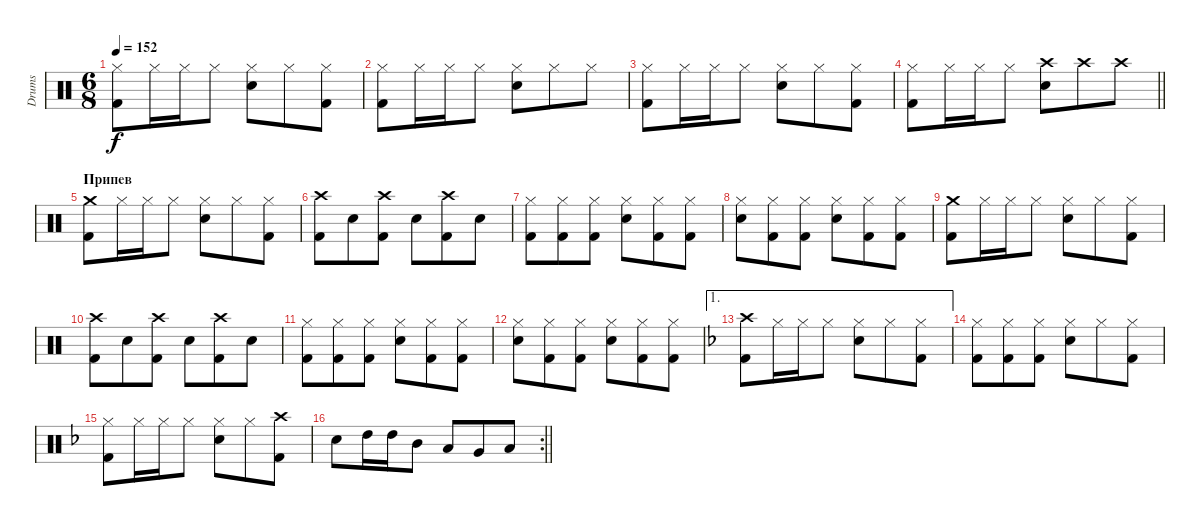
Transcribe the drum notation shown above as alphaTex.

\track ("Drums" "Drums") {instrument percussion}
\staff {score}
\articulation defaults
\ts (6 8)
\tempo 152
\clef neutral
\ks c
("Hi-Hat (closed)" "Kick (hit) 2").8{dy f} "Hi-Hat (closed)".16 "Hi-Hat (closed)".16 "Hi-Hat (closed)".8 ("Electric Snare (hit)" "Hi-Hat (closed)").8 "Hi-Hat (closed)".8 ("Hi-Hat (closed)" "Kick (hit) 2").8 |
("Hi-Hat (closed)" "Kick (hit) 2").8 "Hi-Hat (closed)".16 "Hi-Hat (closed)".16 "Hi-Hat (closed)".8 ("Electric Snare (hit)" "Hi-Hat (closed)").8 "Hi-Hat (closed)".8 "Hi-Hat (closed)".8 |
("Hi-Hat (closed)" "Kick (hit) 2").8 "Hi-Hat (closed)".16 "Hi-Hat (closed)".16 "Hi-Hat (closed)".8 ("Electric Snare (hit)" "Hi-Hat (closed)").8 "Hi-Hat (closed)".8 ("Hi-Hat (closed)" "Kick (hit) 2").8 |
\barLineRight lightlight
("Hi-Hat (closed)" "Kick (hit) 2").8 "Hi-Hat (closed)".16 "Hi-Hat (closed)".16 "Hi-Hat (closed)".8 ("Electric Snare (hit)" "Crash high (hit)").8 "Crash high (hit)".8 "Crash high (hit)".8 |
\section ("" "Припев")
("Crash medium (hit)" "Kick (hit) 2").8 "Hi-Hat (closed)".16 "Hi-Hat (closed)".16 "Hi-Hat (closed)".8 ("Electric Snare (hit)" "Hi-Hat (closed)").8 "Hi-Hat (closed)".8 ("Hi-Hat (closed)" "Kick (hit) 2").8 |
("Crash high (hit)" "Kick (hit) 2").8 "Electric Snare (hit)".8 ("Crash high (hit)" "Kick (hit) 2").8 "Electric Snare (hit)".8 ("Crash high (hit)" "Kick (hit) 2").8 "Electric Snare (hit)".8 |
("Hi-Hat (closed)" "Kick (hit) 2").8 ("Hi-Hat (closed)" "Kick (hit) 2").8 ("Hi-Hat (closed)" "Kick (hit) 2").8 ("Electric Snare (hit)" "Hi-Hat (closed)").8 ("Hi-Hat (closed)" "Kick (hit) 2").8 ("Hi-Hat (closed)" "Kick (hit) 2").8 |
("Electric Snare (hit)" "Hi-Hat (closed)").8 ("Hi-Hat (closed)" "Kick (hit) 2").8 ("Hi-Hat (closed)" "Kick (hit) 2").8 ("Electric Snare (hit)" "Hi-Hat (closed)").8 ("Hi-Hat (closed)" "Kick (hit) 2").8 ("Hi-Hat (closed)" "Kick (hit) 2").8 |
("Crash medium (hit)" "Kick (hit) 2").8 "Hi-Hat (closed)".16 "Hi-Hat (closed)".16 "Hi-Hat (closed)".8 ("Electric Snare (hit)" "Hi-Hat (closed)").8 "Hi-Hat (closed)".8 ("Hi-Hat (closed)" "Kick (hit) 2").8 |
("Crash high (hit)" "Kick (hit) 2").8 "Electric Snare (hit)".8 ("Crash high (hit)" "Kick (hit) 2").8 "Electric Snare (hit)".8 ("Crash high (hit)" "Kick (hit) 2").8 "Electric Snare (hit)".8 |
("Hi-Hat (closed)" "Kick (hit) 2").8 ("Hi-Hat (closed)" "Kick (hit) 2").8 ("Hi-Hat (closed)" "Kick (hit) 2").8 ("Electric Snare (hit)" "Hi-Hat (closed)").8 ("Hi-Hat (closed)" "Kick (hit) 2").8 ("Hi-Hat (closed)" "Kick (hit) 2").8 |
("Electric Snare (hit)" "Hi-Hat (closed)").8 ("Hi-Hat (closed)" "Kick (hit) 2").8 ("Hi-Hat (closed)" "Kick (hit) 2").8 ("Electric Snare (hit)" "Hi-Hat (closed)").8 ("Hi-Hat (closed)" "Kick (hit) 2").8 ("Hi-Hat (closed)" "Kick (hit) 2").8 |
\ae 1
\ks f
("Crash high (hit)" "Kick (hit) 2").8 "Hi-Hat (closed)".16 "Hi-Hat (closed)".16 "Hi-Hat (closed)".8 ("Electric Snare (hit)" "Hi-Hat (closed)").8 "Hi-Hat (closed)".8 ("Hi-Hat (closed)" "Kick (hit) 2").8 |
("Hi-Hat (closed)" "Kick (hit) 2").8 ("Hi-Hat (closed)" "Kick (hit) 2").8 ("Hi-Hat (closed)" "Kick (hit) 2").8 ("Electric Snare (hit)" "Hi-Hat (closed)").8 "Hi-Hat (closed)".8 ("Hi-Hat (closed)" "Kick (hit) 2").8 |
("Hi-Hat (closed)" "Kick (hit) 2").8 "Hi-Hat (closed)".16 "Hi-Hat (closed)".16 "Hi-Hat (closed)".8 ("Electric Snare (hit)" "Hi-Hat (closed)").8 "Hi-Hat (closed)".8 ("Crash high (hit)" "Kick (hit) 2").8 |
\rc 2
\barLineRight lightlight "Electric Snare (hit)".8 "High Tom (hit)".16 "High Tom (hit)".16 "Mid Tom (hit)".8 "Low Tom (hit)".8 "Very Low Tom (hit)".8 "Low Floor Tom (hit)".8
